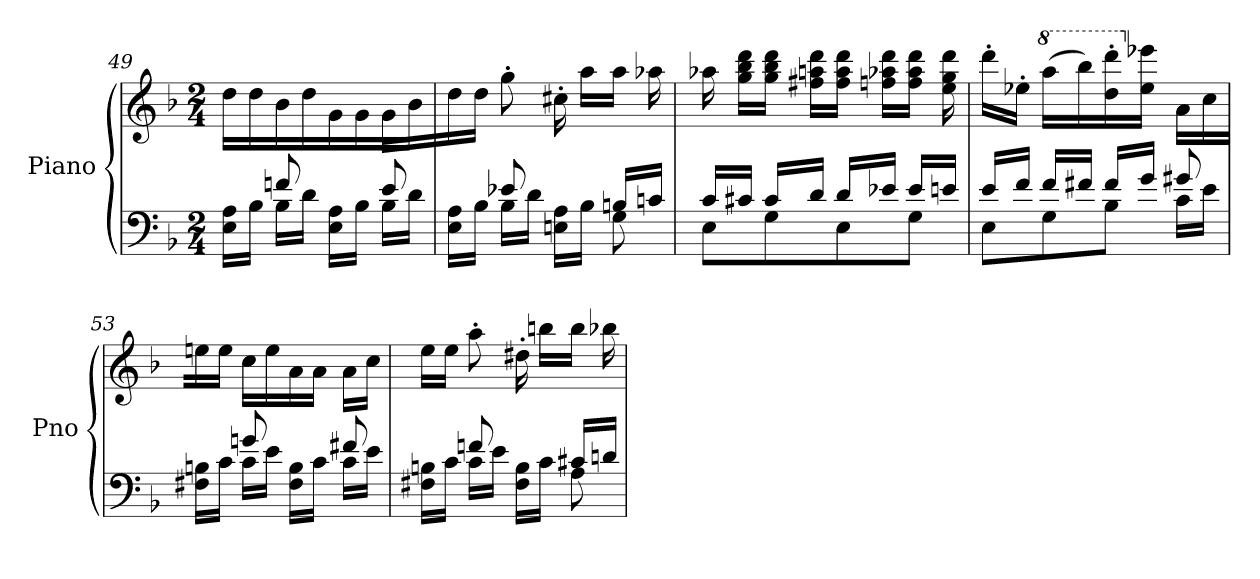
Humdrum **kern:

**kern	**kern
*part1	*part1
*staff2	*staff1
*I"Piano	*
*I'Pno	*
*clefF4	*clefG2
*k[b-]	*k[b-]
*M2/4	*M2/4
=49	=49
*^	*
16E\ 16A\LL	8ryy	16dd\
16B-\JJ	.	16dd\JJ
16B-\LL	8fn/	16b-\LL
16d\JJ	.	16dd\
16E\ 16A\LL	8ryy	16g\
16B-\JJ	.	16g\JJ
16B-\LL	8e/	16g\LL
16d\JJ	.	16b-\
=50	=50	=50
16E\ 16A\LL	8ryy	16dd\
16B-\JJ	.	16dd\JJ
16B-\LL	8e-X/	8gg'\
16d\JJ	.	.
16En\ 16A\LL	8ryy	16cc#X'\
16B-\JJ	.	16aa\LL
16Bn/LL	8G\	16aa\JJ
16cn/JJ	.	16aa-X\
!!LO:LB:g=z
=51	=51	=51
16c/LL	8E\L	16aa-X\
16c#X/JJ	.	16gg\ 16bb-\ 16ddd\LL
16c#/LL	8G\	16gg\ 16bb-\ 16ddd\JJ
16d/JJ	.	16ff#X\ 16aan\ 16ddd\LL
16d/LL	8E\	16ff#\ 16aa\ 16ddd\JJ
16e-X/JJ	.	16ffn\ 16aa-X\ 16ddd\LL
16e-/LL	8G\J	16ff\ 16aa-\ 16ddd\JJ
16en/JJ	.	16ee\ 16gg\ 16ddd\
=52	=52	=52
16e/LL	8E\L	16ddd'\LL
16f/JJ	.	16ee-X'\JJ
*	*	*8va
16f/LL	8G\	(16aaa\LL
16f#X/JJ	.	16bbb-\)
16f#/LL	8B-\J	16ddd\' 16dddd\'
*	*	*X8va
16g/JJ	.	16ee-\ 16eee-X\JJ
8g#X/	16c\LL	16a\LL
.	16e\JJ	16cc\
=53	=53	=53
16F#X\ 16Bn\LL	8ryy	16een\
16c\JJ	.	16ee\JJ
16c\LL	8gn/	16cc\LL
16e\JJ	.	16ee\
16F#\ 16B\LL	8ryy	16a\
16c\JJ	.	16a\JJ
16c\LL	8f#X/	16a\LL
16e\JJ	.	16cc\JJ
!!LO:LB:g=z
=54	=54	=54
16F#X\ 16Bn\LL	8ryy	16ee\LL
16c\JJ	.	16ee\JJ
16c\LL	8fn/	8aa'\
16e\JJ	.	.
16F#\ 16B\LL	8ryy	16dd#X'\
16c\JJ	.	16bbn\LL
16c#X/LL	8A\	16bb\JJ
16dn/JJ	.	16bb-X\LL
*v	*v	*
=	=
*-	*-
